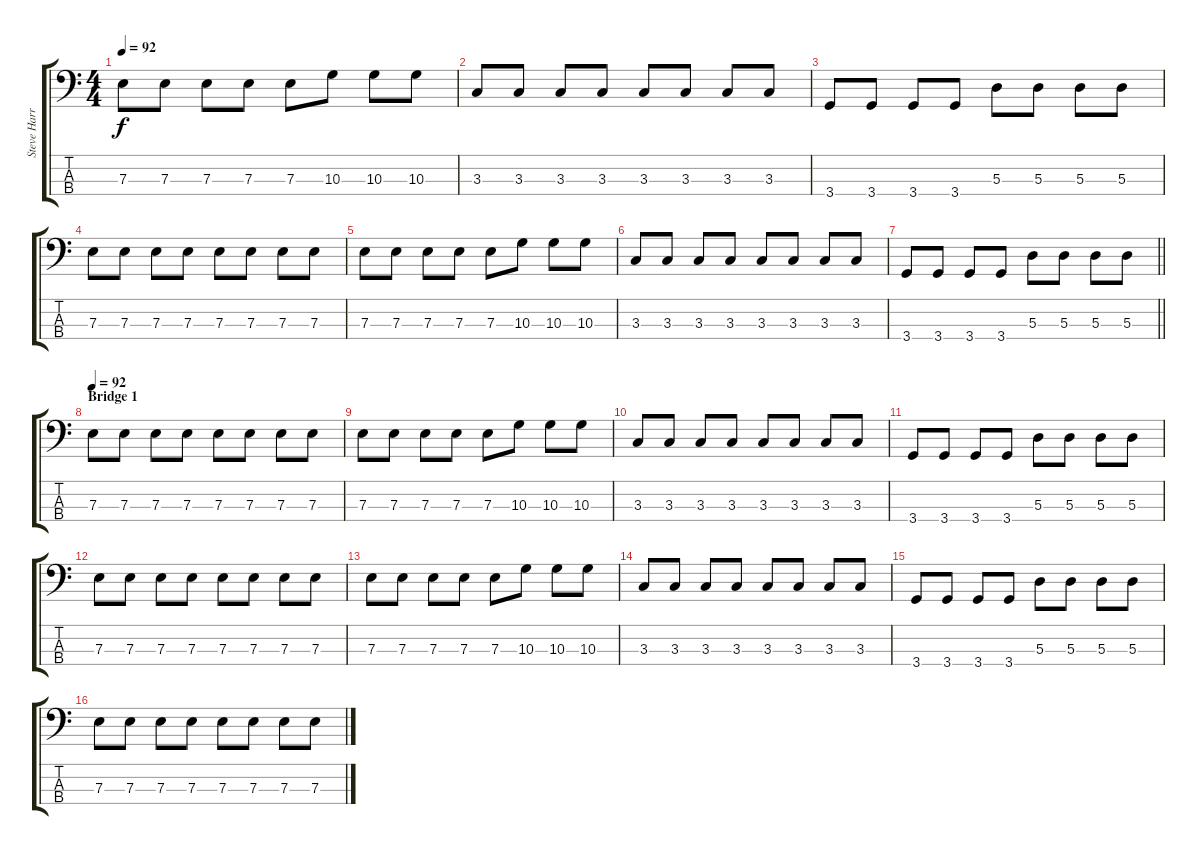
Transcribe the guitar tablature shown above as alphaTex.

\track ("Steve Harris" "Steve Harr") {instrument electricbassfinger}
\staff {score tabs}
\tuning (G2 D2 A1 E1) {hide}
\ts (4 4)
\tempo 92
\clef f4
\ks c
7.3.8{dy f} 7.3.8 7.3.8 7.3.8 7.3.8 10.3.8 10.3.8 10.3.8 |
3.3.8 3.3.8 3.3.8 3.3.8 3.3.8 3.3.8 3.3.8 3.3.8 |
3.4.8 3.4.8 3.4.8 3.4.8 5.3.8 5.3.8 5.3.8 5.3.8 |
7.3.8 7.3.8 7.3.8 7.3.8 7.3.8 7.3.8 7.3.8 7.3.8 |
7.3.8 7.3.8 7.3.8 7.3.8 7.3.8 10.3.8 10.3.8 10.3.8 |
3.3.8 3.3.8 3.3.8 3.3.8 3.3.8 3.3.8 3.3.8 3.3.8 |
\barLineRight lightlight
3.4.8 3.4.8 3.4.8 3.4.8 5.3.8 5.3.8 5.3.8 5.3.8 |
\section ("" "Bridge 1")
\tempo 92
7.3.8 7.3.8 7.3.8 7.3.8 7.3.8 7.3.8 7.3.8 7.3.8 |
7.3.8 7.3.8 7.3.8 7.3.8 7.3.8 10.3.8 10.3.8 10.3.8 |
3.3.8 3.3.8 3.3.8 3.3.8 3.3.8 3.3.8 3.3.8 3.3.8 |
3.4.8 3.4.8 3.4.8 3.4.8 5.3.8 5.3.8 5.3.8 5.3.8 |
7.3.8 7.3.8 7.3.8 7.3.8 7.3.8 7.3.8 7.3.8 7.3.8 |
7.3.8 7.3.8 7.3.8 7.3.8 7.3.8 10.3.8 10.3.8 10.3.8 |
3.3.8 3.3.8 3.3.8 3.3.8 3.3.8 3.3.8 3.3.8 3.3.8 |
3.4.8 3.4.8 3.4.8 3.4.8 5.3.8 5.3.8 5.3.8 5.3.8 |
7.3.8 7.3.8 7.3.8 7.3.8 7.3.8 7.3.8 7.3.8 7.3.8
